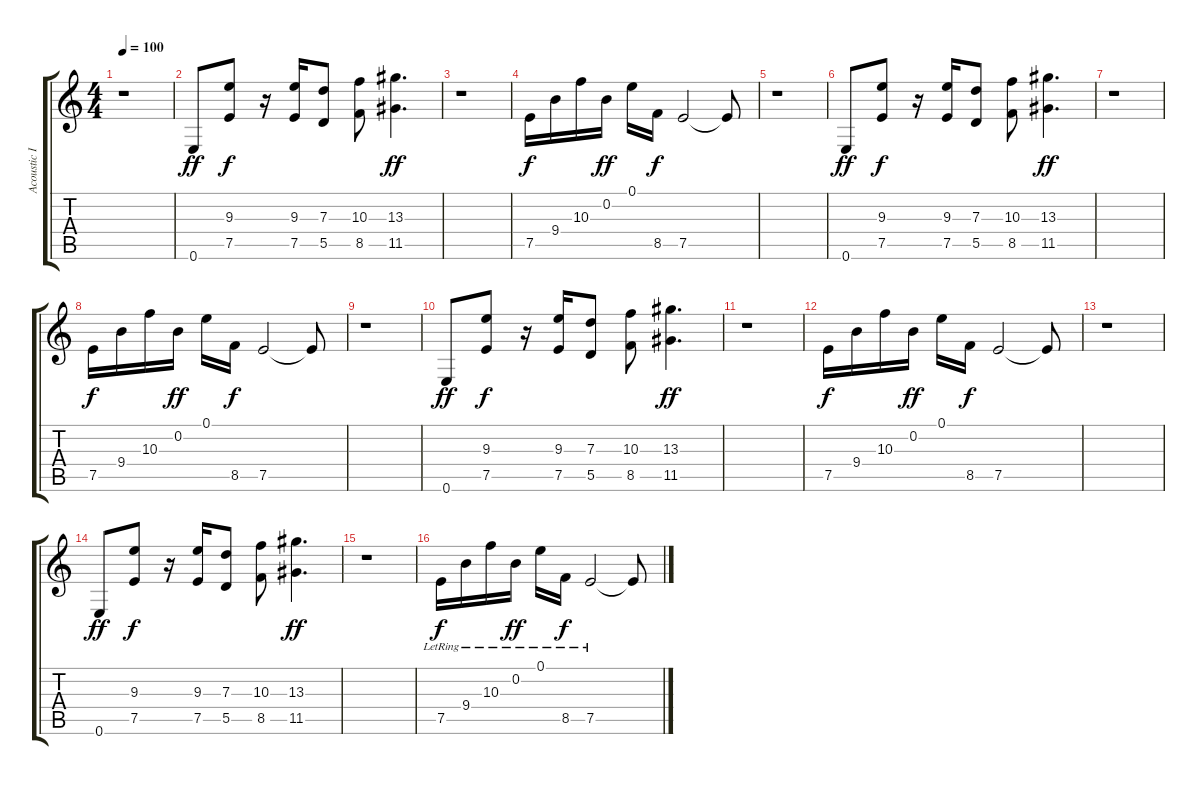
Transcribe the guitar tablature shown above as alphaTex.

\track ("Acoustic I" "Acoustic I") {instrument acousticguitarsteel}
\staff {score tabs}
\tuning (E4 B3 G3 D3 A2 E2) {hide}
\ts (4 4)
\tempo 100
\clef g2
\ks c
r.1{dy f} |
0.6.8{dy ff} (9.3 7.5).8{dy f} r.16 (9.3 7.5).16 (7.3 5.5).8 (10.3 8.5).8 (13.3 11.5).4{d dy ff} |
r.1 |
7.5.16{dy f} 9.4.16 10.3.16 0.2.16{dy ff} 0.1.16 8.5.16{dy f} 7.5.2 7.5{t}.8 |
r.1 |
0.6.8{dy ff} (9.3 7.5).8{dy f} r.16 (9.3 7.5).16 (7.3 5.5).8 (10.3 8.5).8 (13.3 11.5).4{d dy ff} |
r.1 |
7.5.16{dy f} 9.4.16 10.3.16 0.2.16{dy ff} 0.1.16 8.5.16{dy f} 7.5.2 7.5{t}.8 |
r.1 |
0.6.8{dy ff} (9.3 7.5).8{dy f} r.16 (9.3 7.5).16 (7.3 5.5).8 (10.3 8.5).8 (13.3 11.5).4{d dy ff} |
r.1 |
7.5.16{dy f} 9.4.16 10.3.16 0.2.16{dy ff} 0.1.16 8.5.16{dy f} 7.5.2 7.5{t}.8 |
r.1 |
0.6.8{dy ff} (9.3 7.5).8{dy f} r.16 (9.3 7.5).16 (7.3 5.5).8 (10.3 8.5).8 (13.3 11.5).4{d dy ff} |
r.1 |
7.5{lr}.16{dy f} 9.4{lr}.16 10.3{lr}.16 0.2{lr}.16{dy ff} 0.1{lr}.16 8.5{lr}.16{dy f} 7.5{lr}.2 7.5{t}.8
